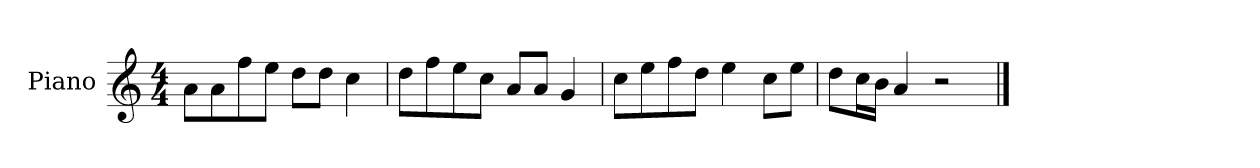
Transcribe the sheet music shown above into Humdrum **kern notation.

**kern
*part1
*staff1
*I"Piano
*I'P-no
*clefG2
*k[]
*M4/4
*MM90
=1
8a\L
8a\
8ff\
8ee\J
8dd\L
8dd\J
4cc\
=2
8dd\L
8ff\
8ee\
8cc\J
8a/L
8a/J
4g/
=3
8cc\L
8ee\
8ff\
8dd\J
4ee\
8cc\L
8ee\J
=4
8dd\L
16cc\L
16b\JJ
4a/
2r
==
*-
